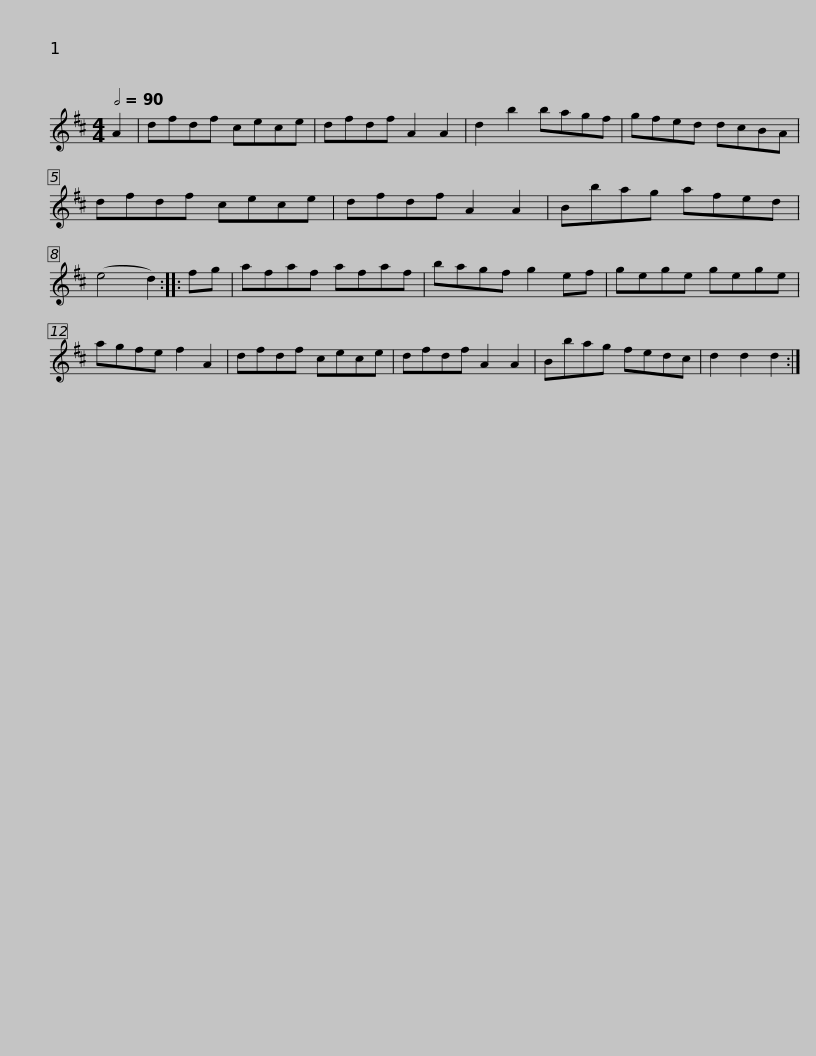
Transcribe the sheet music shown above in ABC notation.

X:1
L:1/8
Q:1/2=90
M:4/4
I:linebreak $
K:D
V:1 treble
V:1
 A2 | dfdf cece | dfdf A2 A2 | d2 b2 bagf | gfed dcBA |$ %5
 dfdf cece | dfdf A2 A2 | Bbag afed | (e4 d2) ::$ fg | %10
 afaf afaf | bagf g2 ef | gege gege | agfe f2 A2 |$ dfdf cece | %15
 dfdf A2 A2 | Bbag fedc | d2 d2 d2 :| %18
